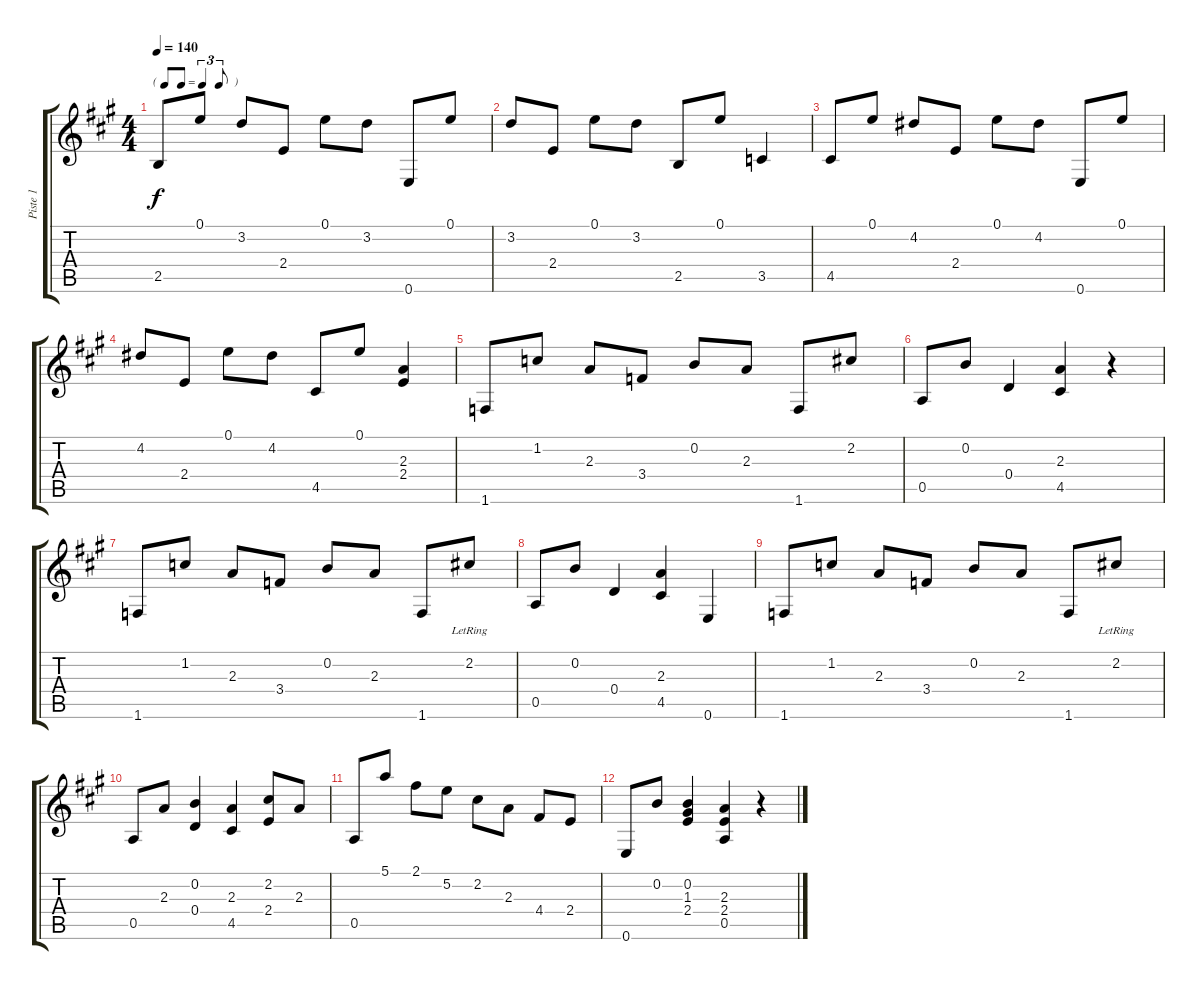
\track ("Piste 1" "Piste 1") {instrument acousticguitarsteel}
\staff {score tabs}
\tuning (E4 B3 G3 D3 A2 E2) {hide}
\ts (4 4)
\tf triplet8th
\tempo 140
\clef g2
\ks a
2.5.8{dy f} 0.1.8 3.2.8 2.4.8 0.1.8 3.2.8 0.6.8 0.1.8 |
3.2.8 2.4.8 0.1.8 3.2.8 2.5.8 0.1.8 3.5.4 |
4.5.8 0.1.8 4.2.8 2.4.8 0.1.8 4.2.8 0.6.8 0.1.8 |
4.2.8 2.4.8 0.1.8 4.2.8 4.5.8 0.1.8 (2.3 2.4).4 |
1.6.8 1.2.8 2.3.8 3.4.8 0.2.8 2.3.8 1.6.8 2.2.8 |
0.5.8 0.2.8 0.4.4 (2.3 4.5).4 r.4 |
1.6.8 1.2.8 2.3.8 3.4.8 0.2.8 2.3.8 1.6.8 2.2{lr}.8 |
0.5.8 0.2.8 0.4.4 (2.3 4.5).4 0.6.4 |
1.6.8 1.2.8 2.3.8 3.4.8 0.2.8 2.3.8 1.6.8 2.2{lr}.8 |
0.5.8 2.3.8 (0.2 0.4).4 (2.3 4.5).4 (2.2 2.4).8 2.3.8 |
0.5.8 5.1.8 2.1.8 5.2.8 2.2.8 2.3.8 4.4.8 2.4.8 |
0.6.8 0.2.8 (0.2 1.3 2.4).4 (2.3 2.4 0.5).4 r.4
